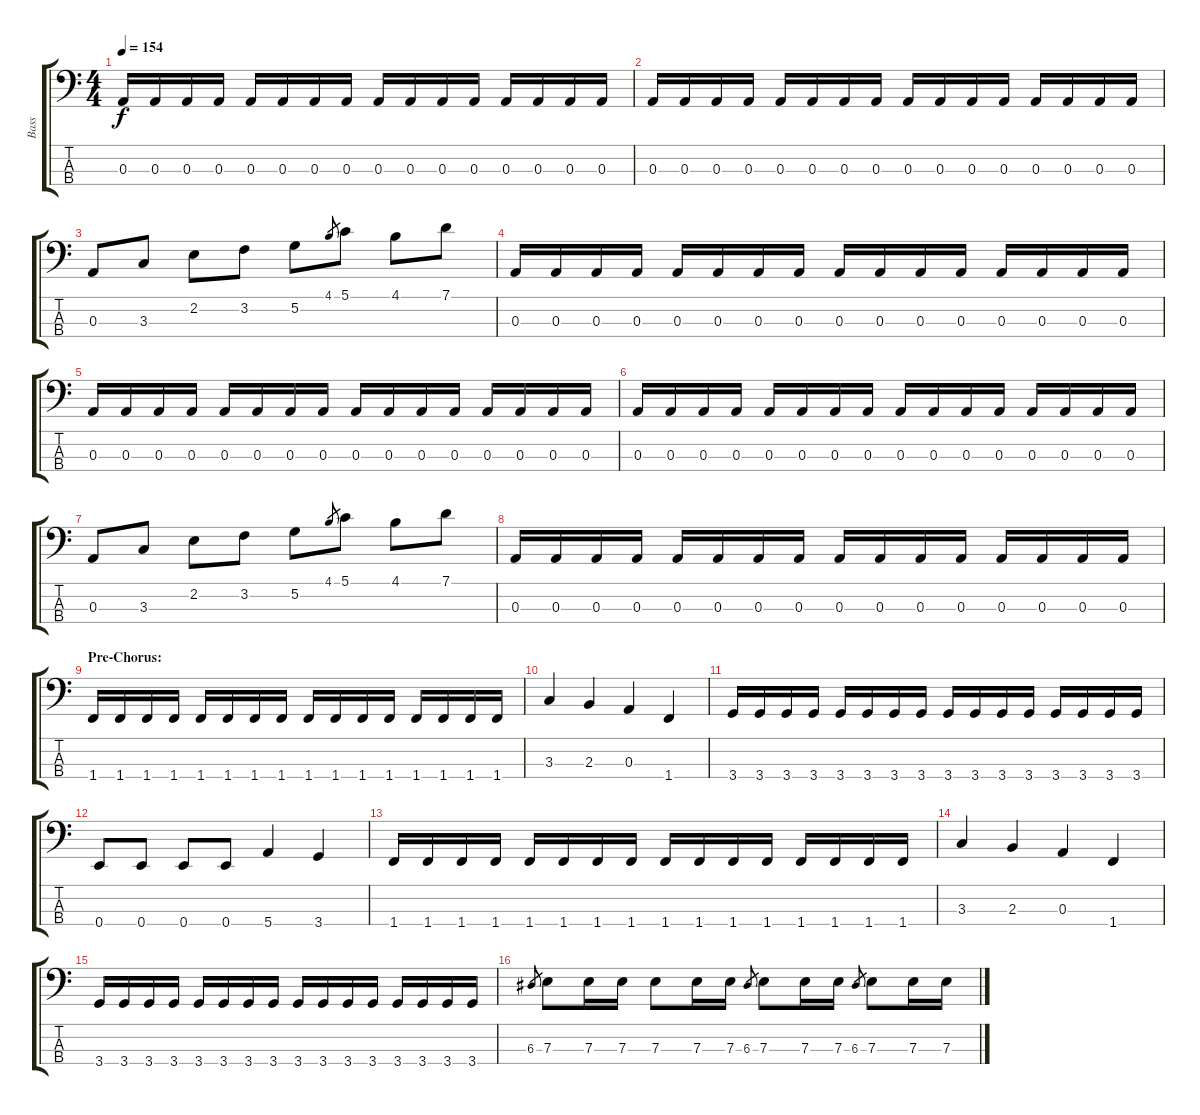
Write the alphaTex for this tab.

\track ("Bass" "Bass") {instrument electricbasspick}
\staff {score tabs}
\tuning (G2 D2 A1 E1) {hide}
\ts (4 4)
\tempo 154
\clef f4
\ks c
0.3.16{dy f} 0.3.16 0.3.16 0.3.16 0.3.16 0.3.16 0.3.16 0.3.16 0.3.16 0.3.16 0.3.16 0.3.16 0.3.16 0.3.16 0.3.16 0.3.16 |
0.3.16 0.3.16 0.3.16 0.3.16 0.3.16 0.3.16 0.3.16 0.3.16 0.3.16 0.3.16 0.3.16 0.3.16 0.3.16 0.3.16 0.3.16 0.3.16 |
0.3.8 3.3.8 2.2.8 3.2.8 5.2.8 4.1.8{gr} 5.1.8 4.1.8 7.1.8 |
0.3.16 0.3.16 0.3.16 0.3.16 0.3.16 0.3.16 0.3.16 0.3.16 0.3.16 0.3.16 0.3.16 0.3.16 0.3.16 0.3.16 0.3.16 0.3.16 |
0.3.16 0.3.16 0.3.16 0.3.16 0.3.16 0.3.16 0.3.16 0.3.16 0.3.16 0.3.16 0.3.16 0.3.16 0.3.16 0.3.16 0.3.16 0.3.16 |
0.3.16 0.3.16 0.3.16 0.3.16 0.3.16 0.3.16 0.3.16 0.3.16 0.3.16 0.3.16 0.3.16 0.3.16 0.3.16 0.3.16 0.3.16 0.3.16 |
0.3.8 3.3.8 2.2.8 3.2.8 5.2.8 4.1.8{gr} 5.1.8 4.1.8 7.1.8 |
0.3.16 0.3.16 0.3.16 0.3.16 0.3.16 0.3.16 0.3.16 0.3.16 0.3.16 0.3.16 0.3.16 0.3.16 0.3.16 0.3.16 0.3.16 0.3.16 |
\section ("" "Pre-Chorus:")
1.4.16 1.4.16 1.4.16 1.4.16 1.4.16 1.4.16 1.4.16 1.4.16 1.4.16 1.4.16 1.4.16 1.4.16 1.4.16 1.4.16 1.4.16 1.4.16 |
3.3.4 2.3.4 0.3.4 1.4.4 |
3.4.16 3.4.16 3.4.16 3.4.16 3.4.16 3.4.16 3.4.16 3.4.16 3.4.16 3.4.16 3.4.16 3.4.16 3.4.16 3.4.16 3.4.16 3.4.16 |
0.4.8 0.4.8 0.4.8 0.4.8 5.4.4 3.4.4 |
1.4.16 1.4.16 1.4.16 1.4.16 1.4.16 1.4.16 1.4.16 1.4.16 1.4.16 1.4.16 1.4.16 1.4.16 1.4.16 1.4.16 1.4.16 1.4.16 |
3.3.4 2.3.4 0.3.4 1.4.4 |
3.4.16 3.4.16 3.4.16 3.4.16 3.4.16 3.4.16 3.4.16 3.4.16 3.4.16 3.4.16 3.4.16 3.4.16 3.4.16 3.4.16 3.4.16 3.4.16 |
6.3.8{gr} 7.3.8 7.3.16 7.3.16 7.3.8 7.3.16 7.3.16 6.3.8{gr} 7.3.8 7.3.16 7.3.16 6.3.8{gr} 7.3.8 7.3.16 7.3.16
